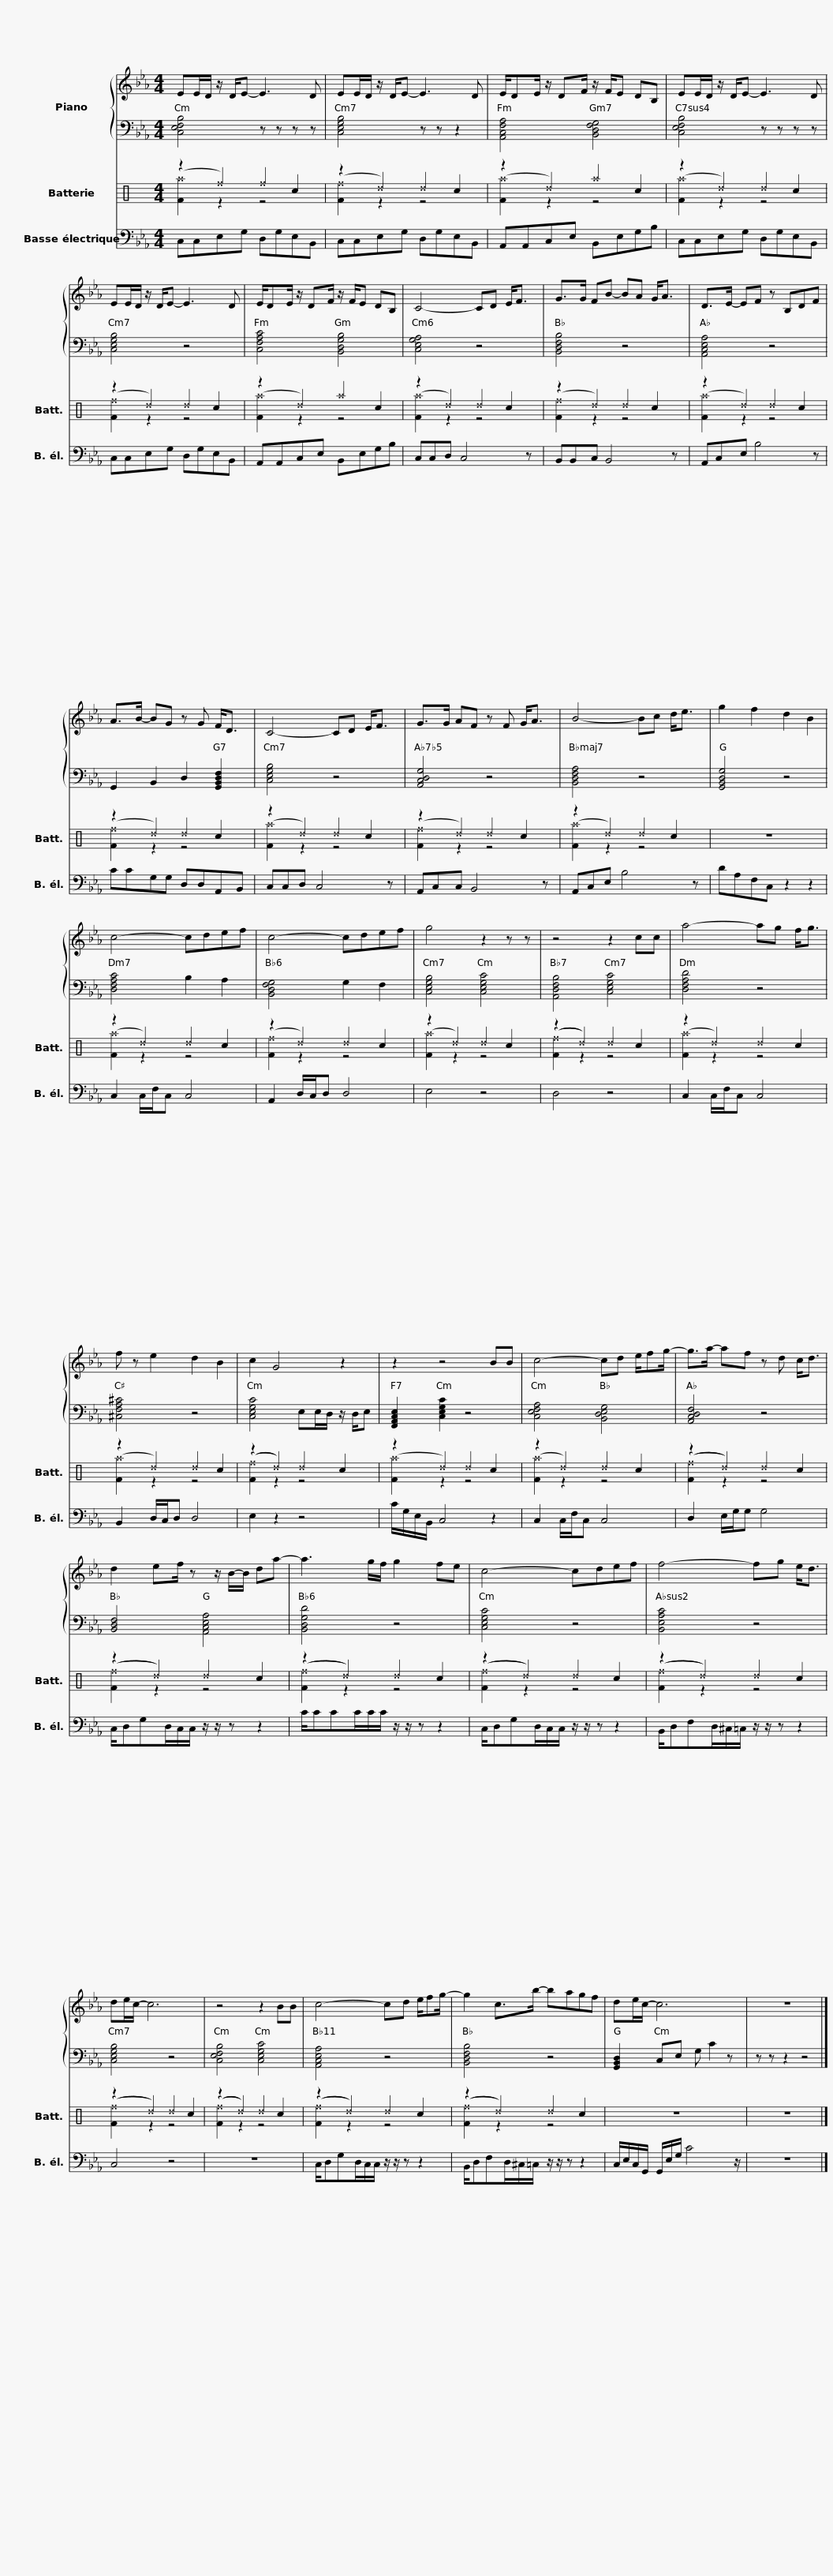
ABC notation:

X:1
%%score { 1 | 2 } ( 3 4 ) 5
L:1/8
M:4/4
I:linebreak $
K:Eb
V:1 treble
V:2 bass
V:3 perc
K:none
V:4 perc
K:none
V:5 bass transpose=-12
V:1
 EE/D/ z/ D/E- E3 D | EE/D/ z/ D/E- E3 D | E/DE/ z/ DF/ z/ F/E DB, |$ EE/D/ z/ D/E- E3 D | EE/D/ z/ D/E- E3 D | %5
 E/DE/ z/ DF/ z/ F/E DB, |$ C4- CD E<F | G>G FB- BA G<A | D>E- EF z B,DF |$ A>B- BG z G F<D | %10
 C4- CD E<F | G>G AF z F G<A |$ B4- Bc d<e | g2 f2 d2 B2 | c4- cdef |$ %15
 c4- cdef | g4 z2 z z | z4 z2 cc |$ a4- ag f<g | f z e2 d2 B2 | %20
 c2 G4 z2 |$ z2 z4 BB | c4- cd e/fg/- | g>a- af z d c<d |$ d2 ef/ z z/ B/-B/ da- | %25
 a3 g/f/ g2 fe |$ c4- cdef | f4- fg e<d |$ de/c/- c6 | z4 z2 BB | %30
 c4- cd e/fg/- |$ g2 c>b- bagf | de/c/- c6 | z8 |] %34
V:2
 [C,E,F,B,]4 z z z z | [C,E,G,B,]4 z z z2 | [A,,C,F,A,]4 [B,,D,F,G,]4 |$ [C,E,F,B,]4 z z z z | [C,E,G,B,]4 z4 | %5
 [C,F,A,C]4 [B,,D,G,B,]4 |$ [C,E,G,A,]4 z4 | [B,,D,F,B,]4 z4 | [A,,C,E,A,]4 z4 |$ G,,2 B,,2 D,2 [G,,B,,D,F,]2 | %10
 [C,E,G,B,]4 z4 | [A,,C,D,G,]4 z4 |$ [B,,D,F,A,]4 z4 | [G,,B,,D,G,]4 z4 | [D,F,A,C]4 B,2 A,2 |$ %15
 [B,,D,F,G,]4 G,2 F,2 | [C,E,G,B,]4 [C,E,G,C]4 | [A,,D,F,B,]4 [C,E,G,C]4 |$ [D,F,A,D]4 z4 | [^C,F,A,^C]4 z4 | %20
 [C,E,G,C]4 E,E,/D,/ z/ D,/E, |$ [F,,A,,C,E,]2 [C,E,G,C]2 z4 | [C,E,F,A,]4 [B,,D,E,G,]4 | [A,,C,D,F,]4 z4 |$ [B,,D,F,]4 [A,,C,E,A,]4 | %25
 [B,,D,G,D]4 z4 |$ [C,E,G,C]4 z4 | [B,,E,A,C]4 z4 |$ [C,E,G,B,]4 z4 | [C,E,F,B,]4 [C,E,G,C]4 | %30
 [A,,C,E,A,]4 z4 |$ [B,,D,F,B,]4 z4 | [G,,B,,D,]2 C,E, G, C2 z | z z z2 z4 |] %34
V:3
[K:C] (z2 ^f2) ^f2 c2 | (z2 ^d2) ^d2 c2 | (z2 ^d2) ^a2 c2 |$ (z2 ^d2) ^d2 c2 | (z2 ^d2) ^d2 c2 | %5
 (z2 ^d2) ^a2 c2 |$ (z2 ^d2) ^d2 c2 | (z2 ^d2) ^d2 c2 | (z2 ^d2) ^d2 c2 |$ (z2 ^d2) ^d2 c2 | %10
 (z2 ^d2) ^d2 c2 | (z2 ^d2) ^d2 c2 |$ (z2 ^d2) ^d2 c2 | z8 | (z2 ^d2) ^d2 c2 |$ %15
 (z2 ^d2) ^d2 c2 | (z2 ^d2) ^d2 c2 | ((z2 ^d2)) ^d2 c2 |$ (z2 ^d2) ^d2 c2 | (z2 ^d2) ^d2 c2 | %20
 ((z2 ^d2)) ^d2 c2 |$ (z2 ^d2) ^d2 c2 | (z2 ^d2) ^d2 c2 | ((z2 ^d2)) ^d2 c2 |$ ((z2 ^d2)) ^d2 c2 | %25
 ((z2 ^d2)) ^d2 c2 |$ ((z2 ^d2)) ^d2 c2 | ((z2 ^d2)) ^d2 c2 |$ ((z2 ^d2)) ^d2 c2 | ((z2 ^d2)) ^d2 c2 | %30
 ((z2 ^d2)) ^d2 c2 |$ ((z2 ^d2)) ^d2 c2 | z8 | z8 |] %34
V:4
[K:C] [F^a]2 z2 z4 | [F^f]2 z2 z4 | [F^a]2 z2 z4 |$ [F^a]2 z2 z4 | [F^f]2 z2 z4 | %5
 [F^a]2 z2 z4 |$ [F^a]2 z2 z4 | [F^f]2 z2 z4 | [F^a]2 z2 z4 |$ [F^f]2 z2 z4 | %10
 [F^a]2 z2 z4 | [F^f]2 z2 z4 |$ [F^a]2 z2 z4 | x8 | [F^a]2 z2 z4 |$ %15
 [F^f]2 z2 z4 | [F^a]2 z2 z4 | [F^f]2 z2 z4 |$ [F^a]2 z2 z4 | [F^a]2 z2 z4 | %20
 [F^f]2 z2 z4 |$ [F^a]2 z2 z4 | [F^a]2 z2 z4 | [F^f]2 z2 z4 |$ [F^f]2 z2 z4 | %25
 [F^f]2 z2 z4 |$ [F^f]2 z2 z4 | [F^f]2 z2 z4 |$ [F^f]2 z2 z4 | [F^f]2 z2 z4 | %30
 [F^f]2 z2 z4 |$ [F^f]2 z2 z4 | x8 | x8 |] %34
V:5
 C,C,E,G, D,G,E,B,, | C,C,E,G, D,G,E,B,, | A,,A,,C,E, B,,E,G,B, |$ C,C,E,G, D,G,E,B,, | C,C,E,G, D,G,E,B,, | %5
 A,,A,,C,E, B,,E,G,B, |$ C,C,D, C,4 z | B,,B,,C, B,,4 z | A,,C,E, B,4 z |$ CCG,G, D,D,A,,B,, | %10
 C,C,D, C,4 z | A,,C,C, B,,4 z |$ A,,C,E, B,4 z | DA,F,C, z2 z2 | C,2 C,/F,/C, C,4 |$ %15
 A,,2 D,/C,/D, D,4 | E,4 z4 | D,4 z4 |$ C,2 C,/F,/C, C,4 | B,,2 D,/C,/D, D,4 | %20
 E,2 z2 z4 |$ C/G,/E,/B,,/ C,4 z2 | C,2 C,/F,/C, C,4 | D,2 E,/G,/G, G,4 |$ C,/D,G,D,/C,/C,/ z/ z/ z z2 | %25
 C/CCC/C/C/ z/ z/ z z2 |$ C,/D,G,D,/C,/C,/ z/ z/ z z2 | B,,/D,F,D,/^C,/=C,/ z/ z/ z z2 |$ C,4 z4 | z8 | %30
 C,/D,G,D,/C,/C,/ z/ z/ z z2 |$ B,,/D,F,D,/^C,/=C,/ z/ z/ z z2 | C,/E,/C,/G,,/ G,,/E,/G,/ C4 z/ | z8 |] %34
